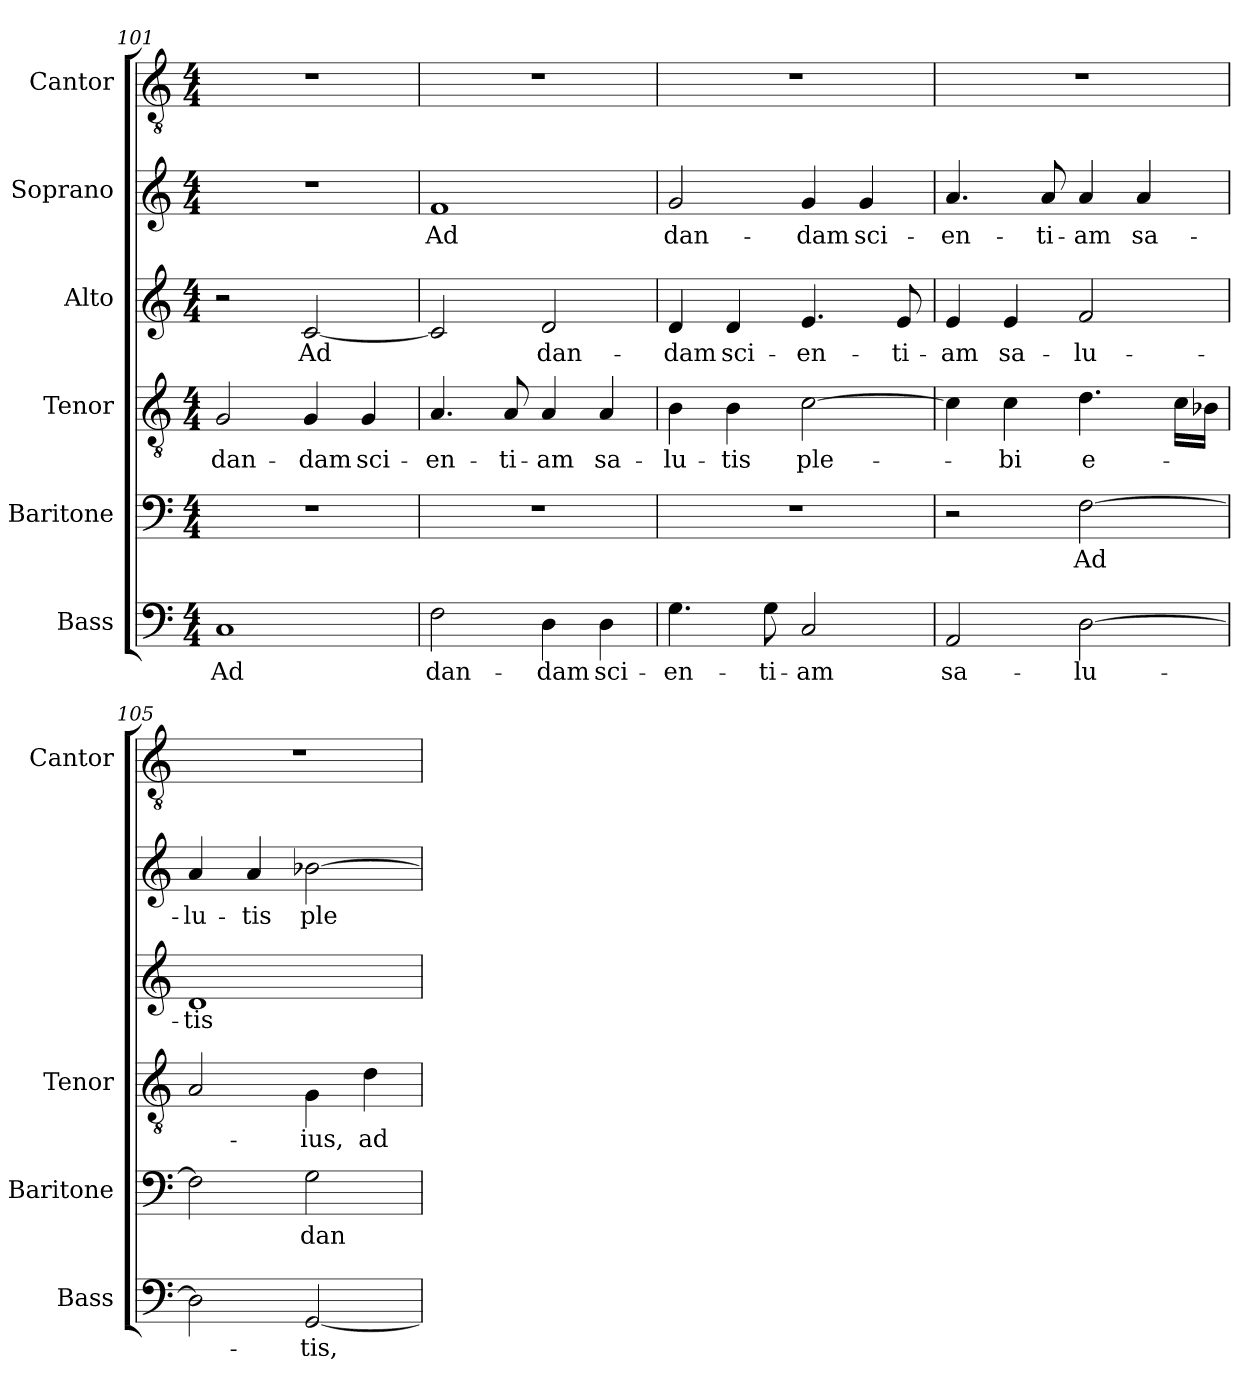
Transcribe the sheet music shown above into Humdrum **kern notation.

**kern	**text	**kern	**text	**kern	**text	**kern	**text	**kern	**text	**kern
*part6	*part6	*part5	*part5	*part4	*part4	*part3	*part3	*part2	*part2	*part1
*staff6	*staff6	*staff5	*staff5	*staff4	*staff4	*staff3	*staff3	*staff2	*staff2	*staff1
*I"Bass	*	*I"Baritone	*	*I"Tenor	*	*I"Alto	*	*I"Soprano	*	*I"Cantor
*I'Bass	*	*I'Baritone	*	*I'Tenor	*	*	*	*	*	*I'Cantor
*clefF4	*	*clefF4	*	*clefGv2	*	*clefG2	*	*clefG2	*	*clefGv2
*ITrd7c12	*	*	*	*	*	*	*	*	*	*ITrd7c12
*k[]	*	*k[]	*	*k[]	*	*k[]	*	*k[]	*	*k[]
*C:	*	*C:	*	*C:	*	*C:	*	*C:	*	*C:
*M4/4	*	*M4/4	*	*M4/4	*	*M4/4	*	*M4/4	*	*M4/4
=101	=101	=101	=101	=101	=101	=101	=101	=101	=101	=101
!	!LO:LY:b:color=#000000	!	!	!	!	!	!	!	!	!
!	!	!	!	!	!LO:LY:b:color=#000000	!	!	!	!	!
1CCi	Ad	1r	.	2Gi/	dan-	2r	.	1r	.	1r
!	!	!	!	!	!LO:LY:b:color=#000000	!	!	!	!	!
!	!	!	!	!	!	!	!LO:LY:b:color=#000000	!	!	!
.	.	.	.	4Gi/	-dam	[<2ci/	Ad	.	.	.
!	!	!	!	!	!LO:LY:b:color=#000000	!	!	!	!	!
.	.	.	.	4Gi/	sci-	.	.	.	.	.
=102	=102	=102	=102	=102	=102	=102	=102	=102	=102	=102
!	!LO:LY:b:color=#000000	!	!	!	!	!	!	!	!	!
!	!	!	!	!	!LO:LY:b:color=#000000	!	!	!	!	!
!	!	!	!	!	!	!	!	!	!LO:LY:b:color=#000000	!
2FFi\	dan-	1r	.	4.Ai/	-en-	2ci/]	.	1fi	Ad	1r
!	!	!	!	!	!LO:LY:b:color=#000000	!	!	!	!	!
.	.	.	.	8Ai/	-ti-	.	.	.	.	.
!	!LO:LY:b:color=#000000	!	!	!	!	!	!	!	!	!
!	!	!	!	!	!LO:LY:b:color=#000000	!	!	!	!	!
!	!	!	!	!	!	!	!LO:LY:b:color=#000000	!	!	!
4DDi\	-dam	.	.	4Ai/	-am	2di/	dan-	.	.	.
!	!LO:LY:b:color=#000000	!	!	!	!	!	!	!	!	!
!	!	!	!	!	!LO:LY:b:color=#000000	!	!	!	!	!
4DDi\	sci-	.	.	4Ai/	sa-	.	.	.	.	.
=103	=103	=103	=103	=103	=103	=103	=103	=103	=103	=103
!	!LO:LY:b:color=#000000	!	!	!	!	!	!	!	!	!
!	!	!	!	!	!LO:LY:b:color=#000000	!	!	!	!	!
!	!	!	!	!	!	!	!LO:LY:b:color=#000000	!	!	!
!	!	!	!	!	!	!	!	!	!LO:LY:b:color=#000000	!
4.GGi\	-en-	1r	.	4Bi\	-lu-	4di/	-dam	2gi/	dan-	1r
!	!	!	!	!	!LO:LY:b:color=#000000	!	!	!	!	!
!	!	!	!	!	!	!	!LO:LY:b:color=#000000	!	!	!
.	.	.	.	4Bi\	-tis	4di/	sci-	.	.	.
!	!LO:LY:b:color=#000000	!	!	!	!	!	!	!	!	!
8GGi\	-ti-	.	.	.	.	.	.	.	.	.
!	!LO:LY:b:color=#000000	!	!	!	!	!	!	!	!	!
!	!	!	!	!	!LO:LY:b:color=#000000	!	!	!	!	!
!	!	!	!	!	!	!	!LO:LY:b:color=#000000	!	!	!
!	!	!	!	!	!	!	!	!	!LO:LY:b:color=#000000	!
2CCi/	-am	.	.	[>2ci\	ple-	4.ei/	-en-	4gi/	-dam	.
!	!	!	!	!	!	!	!	!	!LO:LY:b:color=#000000	!
.	.	.	.	.	.	.	.	4gi/	sci-	.
!	!	!	!	!	!	!	!LO:LY:b:color=#000000	!	!	!
.	.	.	.	.	.	8ei/	-ti-	.	.	.
=104	=104	=104	=104	=104	=104	=104	=104	=104	=104	=104
!	!LO:LY:b:color=#000000	!	!	!	!	!	!	!	!	!
!	!	!	!	!	!	!	!LO:LY:b:color=#000000	!	!	!
!	!	!	!	!	!	!	!	!	!LO:LY:b:color=#000000	!
2AAAi/	sa-	2r	.	4ci\]	.	4ei/	-am	4.ai/	-en-	1r
!	!	!	!	!	!LO:LY:b:color=#000000	!	!	!	!	!
!	!	!	!	!	!	!	!LO:LY:b:color=#000000	!	!	!
.	.	.	.	4ci\	-bi	4ei/	sa-	.	.	.
!	!	!	!	!	!	!	!	!	!LO:LY:b:color=#000000	!
.	.	.	.	.	.	.	.	8ai/	-ti-	.
!	!LO:LY:b:color=#000000	!	!	!	!	!	!	!	!	!
!	!	!	!LO:LY:b:color=#000000	!	!	!	!	!	!	!
!	!	!	!	!	!LO:LY:b:color=#000000	!	!	!	!	!
!	!	!	!	!	!	!	!LO:LY:b:color=#000000	!	!	!
!	!	!	!	!	!	!	!	!	!LO:LY:b:color=#000000	!
[>2DDi\	-lu-	[>2Fi\	Ad	4.di\	e-	2fi/	-lu-	4ai/	-am	.
!	!	!	!	!	!	!	!	!	!LO:LY:b:color=#000000	!
.	.	.	.	.	.	.	.	4ai/	sa-	.
.	.	.	.	16ci\LL	.	.	.	.	.	.
.	.	.	.	16B-Xi\JJ	.	.	.	.	.	.
=105	=105	=105	=105	=105	=105	=105	=105	=105	=105	=105
!	!	!	!	!	!	!	!LO:LY:b:color=#000000	!	!	!
!	!	!	!	!	!	!	!	!	!LO:LY:b:color=#000000	!
2DDi\]	.	2Fi\]	.	2Ai/	.	1di	-tis	4ai/	-lu-	1r
!	!	!	!	!	!	!	!	!	!LO:LY:b:color=#000000	!
.	.	.	.	.	.	.	.	4ai/	-tis	.
!	!LO:LY:b:color=#000000	!	!	!	!	!	!	!	!	!
!	!	!	!LO:LY:b:color=#000000	!	!	!	!	!	!	!
!	!	!	!	!	!LO:LY:b:color=#000000	!	!	!	!	!
!	!	!	!	!	!	!	!	!	!LO:LY:b:color=#000000	!
[<2GGGi/	-tis,	2Gi\	dan-	4Gi\	-ius,	.	.	[>2b-Xi\	ple-	.
!	!	!	!	!	!LO:LY:b:color=#000000	!	!	!	!	!
.	.	.	.	4di\	ad	.	.	.	.	.
=	=	=	=	=	=	=	=	=	=	=
*-	*-	*-	*-	*-	*-	*-	*-	*-	*-	*-
